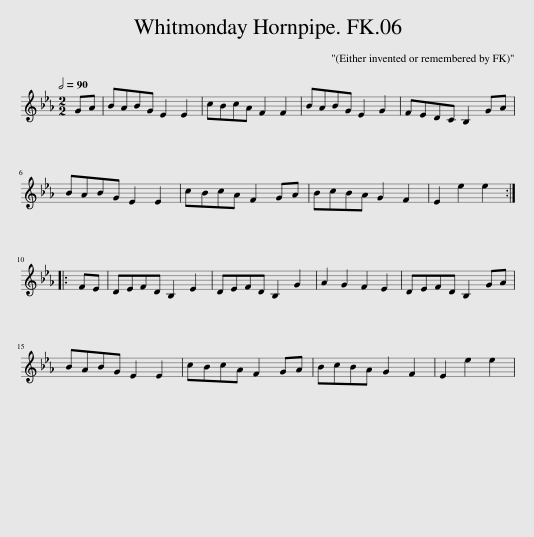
X:1
L:1/8
Q:1/2=90
M:2/2
I:linebreak $
K:Eb
V:1 treble
V:1
 GA | BABG E2 E2 | cBcA F2 F2 | BABG E2 G2 | FEDC B,2 GA |$ %5
 BABG E2 E2 | cBcA F2 GA | BcBA G2 F2 | E2 e2 e2 ::$ FE | %10
 DEFD B,2 E2 | DEFD B,2 G2 | A2 G2 F2 E2 | DEFD B,2 GA |$ BABG E2 E2 | %15
 cBcA F2 GA | BcBA G2 F2 | E2 e2 e2 | %18
